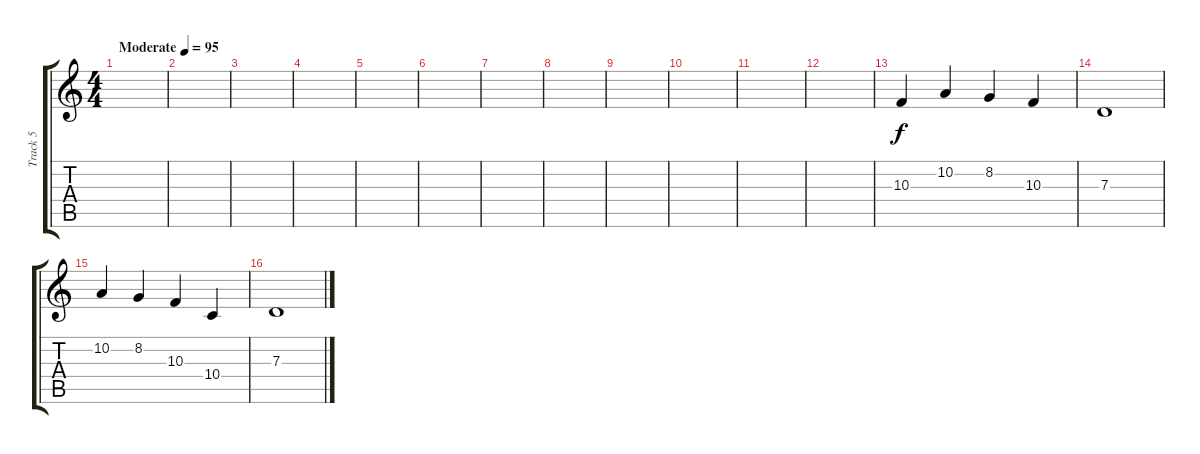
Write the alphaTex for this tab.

\track ("Track 5" "Track 5") {instrument glockenspiel}
\staff {score tabs}
\tuning (E4 B3 G3 D3 A2 E2) {hide}
\ts (4 4)
\tempo (95 "Moderate")
\clef g2
\ks c
|
|
|
|
|
|
|
|
|
|
|
|
10.3.4 10.2.4 8.2.4 10.3.4 |
7.3.1 |
10.2.4 8.2.4 10.3.4 10.4.4 |
7.3.1
